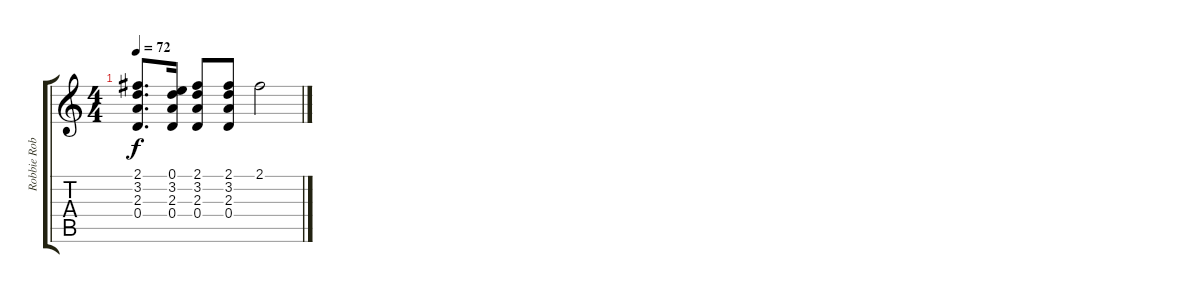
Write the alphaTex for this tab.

\track ("Robbie Robertson" "Robbie Rob") {instrument electricguitarclean}
\staff {score tabs}
\tuning (E4 B3 G3 D3 A2 E2) {hide}
\ts (4 4)
\tempo 72
\clef g2
\ks c
(2.1 3.2 2.3 0.4).8{d dy f} (0.1 3.2 2.3 0.4).16 (2.1 3.2 2.3 0.4).8 (2.1 3.2 2.3 0.4).8 2.1.2
